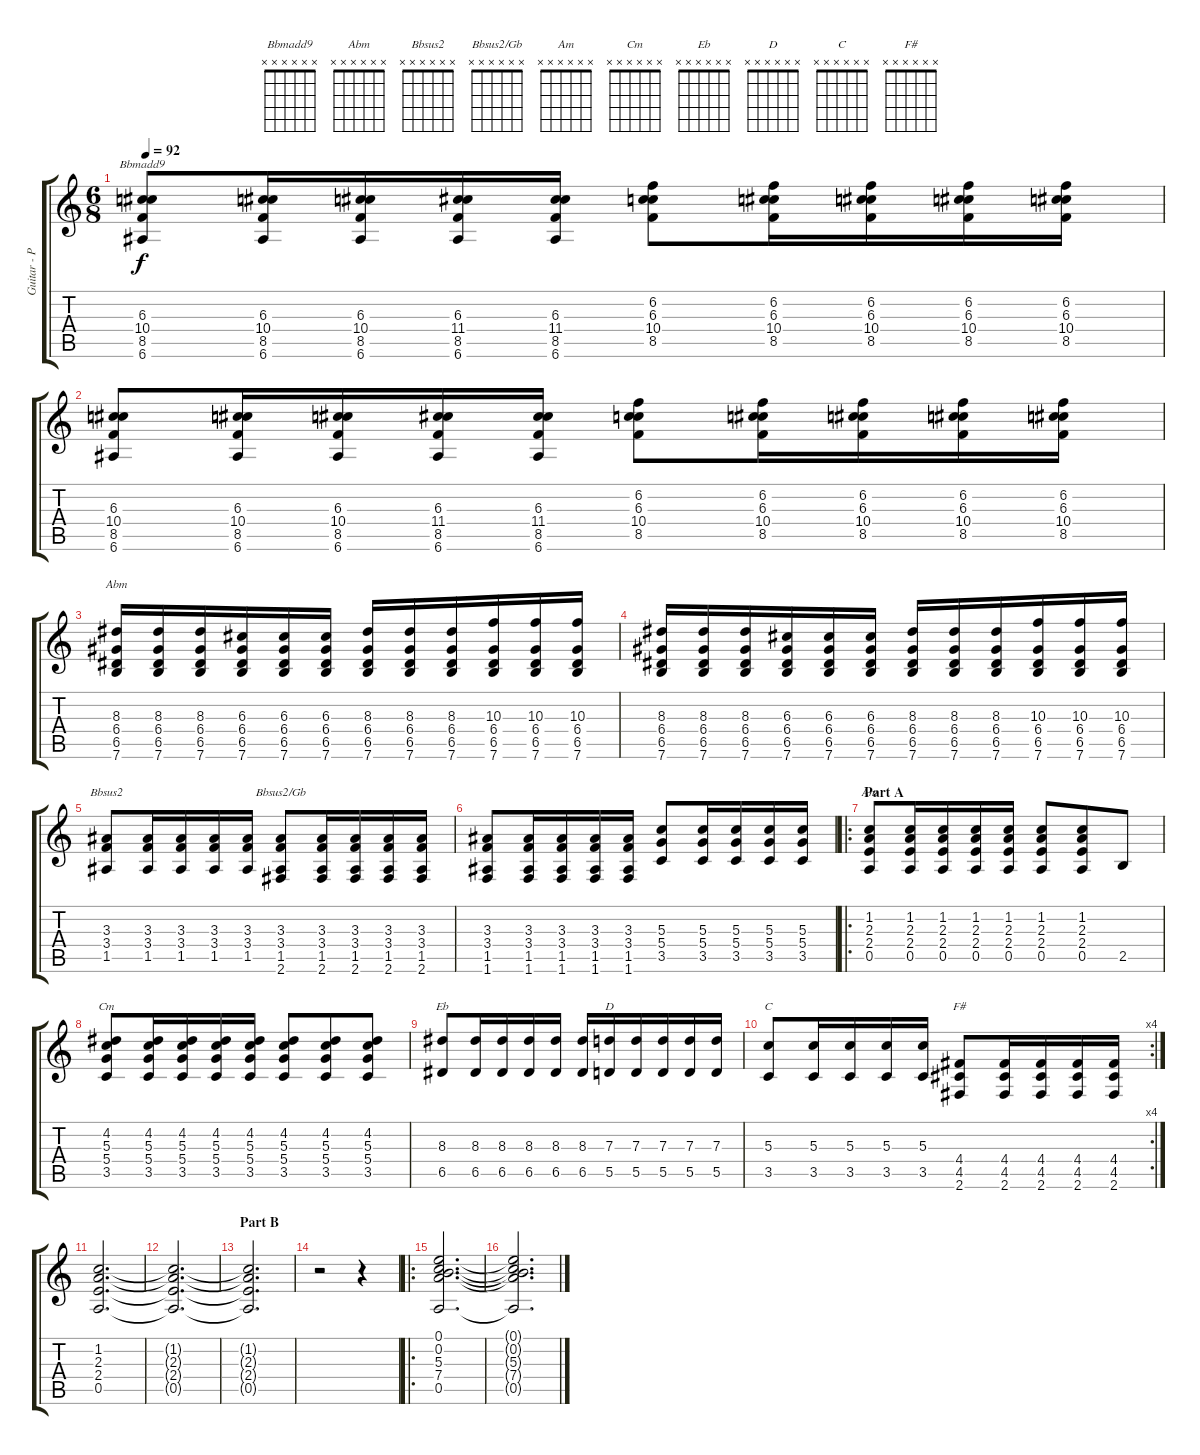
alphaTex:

\track ("Guitar - Peter Lindgren" "Guitar - P") {instrument distortionguitar}
\staff {score tabs}
\tuning (E4 B3 G3 D3 A2 E2) {hide}
\chord ("Bbmadd9" x x x x x x)
\chord ("Abm" x x x x x x)
\chord ("Bbsus2" x x x x x x)
\chord ("Bbsus2/Gb" x x x x x x)
\chord ("Am" x x x x x x)
\chord ("Cm" x x x x x x)
\chord ("Eb" x x x x x x)
\chord ("D" x x x x x x)
\chord ("C" x x x x x x)
\chord ("F#" x x x x x x)
\ts (6 8)
\tempo 92
\clef g2
\ks c
(6.3 10.4 8.5 6.6).8{ch "Bbmadd9" dy f} (6.3 10.4 8.5 6.6).16 (6.3 10.4 8.5 6.6).16 (6.3 11.4 8.5 6.6).16 (6.3 11.4 8.5 6.6).16 (6.2 6.3 10.4 8.5).8 (6.2 6.3 10.4 8.5).16 (6.2 6.3 10.4 8.5).16 (6.2 6.3 10.4 8.5).16 (6.2 6.3 10.4 8.5).16 |
(6.3 10.4 8.5 6.6).8 (6.3 10.4 8.5 6.6).16 (6.3 10.4 8.5 6.6).16 (6.3 11.4 8.5 6.6).16 (6.3 11.4 8.5 6.6).16 (6.2 6.3 10.4 8.5).8 (6.2 6.3 10.4 8.5).16 (6.2 6.3 10.4 8.5).16 (6.2 6.3 10.4 8.5).16 (6.2 6.3 10.4 8.5).16 |
(8.3 6.4 6.5 7.6).16{ch "Abm"} (8.3 6.4 6.5 7.6).16 (8.3 6.4 6.5 7.6).16 (6.3 6.4 6.5 7.6).16 (6.3 6.4 6.5 7.6).16 (6.3 6.4 6.5 7.6).16 (8.3 6.4 6.5 7.6).16 (8.3 6.4 6.5 7.6).16 (8.3 6.4 6.5 7.6).16 (10.3 6.4 6.5 7.6).16 (10.3 6.4 6.5 7.6).16 (10.3 6.4 6.5 7.6).16 |
(8.3 6.4 6.5 7.6).16 (8.3 6.4 6.5 7.6).16 (8.3 6.4 6.5 7.6).16 (6.3 6.4 6.5 7.6).16 (6.3 6.4 6.5 7.6).16 (6.3 6.4 6.5 7.6).16 (8.3 6.4 6.5 7.6).16 (8.3 6.4 6.5 7.6).16 (8.3 6.4 6.5 7.6).16 (10.3 6.4 6.5 7.6).16 (10.3 6.4 6.5 7.6).16 (10.3 6.4 6.5 7.6).16 |
(3.3 3.4 1.5).8{ch "Bbsus2"} (3.3 3.4 1.5).16 (3.3 3.4 1.5).16 (3.3 3.4 1.5).16 (3.3 3.4 1.5).16 (3.3 3.4 1.5 2.6).8{ch "Bbsus2/Gb"} (3.3 3.4 1.5 2.6).16 (3.3 3.4 1.5 2.6).16 (3.3 3.4 1.5 2.6).16 (3.3 3.4 1.5 2.6).16 |
(3.3 3.4 1.5 1.6).8 (3.3 3.4 1.5 1.6).16 (3.3 3.4 1.5 1.6).16 (3.3 3.4 1.5 1.6).16 (3.3 3.4 1.5 1.6).16 (5.3 5.4 3.5).8 (5.3 5.4 3.5).16 (5.3 5.4 3.5).16 (5.3 5.4 3.5).16 (5.3 5.4 3.5).16 |
\ro
\section ("" "Part A")
(1.2 2.3 2.4 0.5).8{ch "Am"} (1.2 2.3 2.4 0.5).16 (1.2 2.3 2.4 0.5).16 (1.2 2.3 2.4 0.5).16 (1.2 2.3 2.4 0.5).16 (1.2 2.3 2.4 0.5).8 (1.2 2.3 2.4 0.5).8 2.5.8 |
(4.2 5.3 5.4 3.5).8{ch "Cm"} (4.2 5.3 5.4 3.5).16 (4.2 5.3 5.4 3.5).16 (4.2 5.3 5.4 3.5).16 (4.2 5.3 5.4 3.5).16 (4.2 5.3 5.4 3.5).8 (4.2 5.3 5.4 3.5).8 (4.2 5.3 5.4 3.5).8 |
(8.3 6.5).8{ch "Eb"} (8.3 6.5).16 (8.3 6.5).16 (8.3 6.5).16 (8.3 6.5).16 (8.3 6.5).16 (7.3 5.5).16{ch "D"} (7.3 5.5).16 (7.3 5.5).16 (7.3 5.5).16 (7.3 5.5).16 |
\rc 4
(5.3 3.5).8{ch "C"} (5.3 3.5).16 (5.3 3.5).16 (5.3 3.5).16 (5.3 3.5).16 (4.4 4.5 2.6).8{ch "F#"} (4.4 4.5 2.6).16 (4.4 4.5 2.6).16 (4.4 4.5 2.6).16 (4.4 4.5 2.6).16 |
(1.2 2.3 2.4 0.5).2{d} |
(1.2{t} 2.3{t} 2.4{t} 0.5{t}).2{d} |
\section ("" "Part B")
(1.2{t} 2.3{t} 2.4{t} 0.5{t}).2{d} |
r.2 r.4 |
\ro
(0.1 0.2 5.3 7.4 0.5).2{d} |
(0.1{t} 0.2{t} 5.3{t} 7.4{t} 0.5{t}).2{d}
